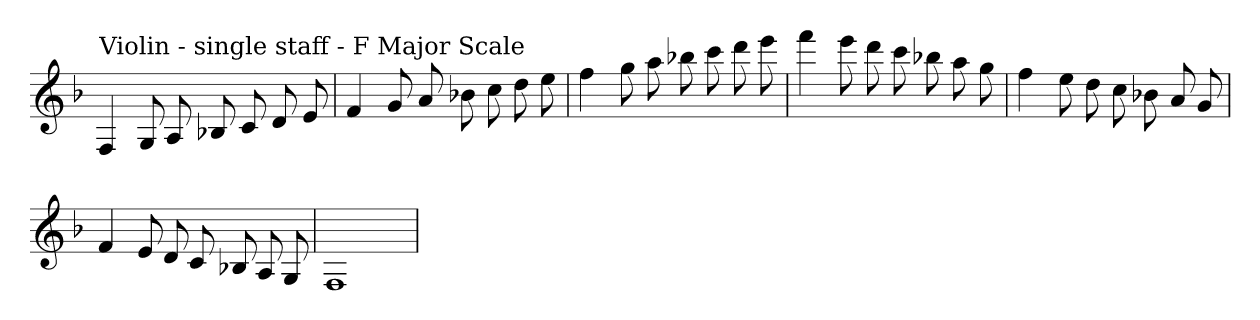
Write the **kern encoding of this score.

**kern
*part1
*staff1
*clefG2
*k[b-]
*F:
=
!LO:TX:a:t=Violin - single staff - F Major Scale
4F
8G
8A
8B-X
8c
8d
8e
=
4f
8g
8a
8b-X
8cc
8dd
8ee
=
4ff
8gg
8aa
8bb-X
8ccc
8ddd
8eee
=
4fff
8eee
8ddd
8ccc
8bb-X
8aa
8gg
=
4ff
8ee
8dd
8cc
8b-X
8a
8g
=
4f
8e
8d
8c
8B-X
8A
8G
=
1F
=
*-
